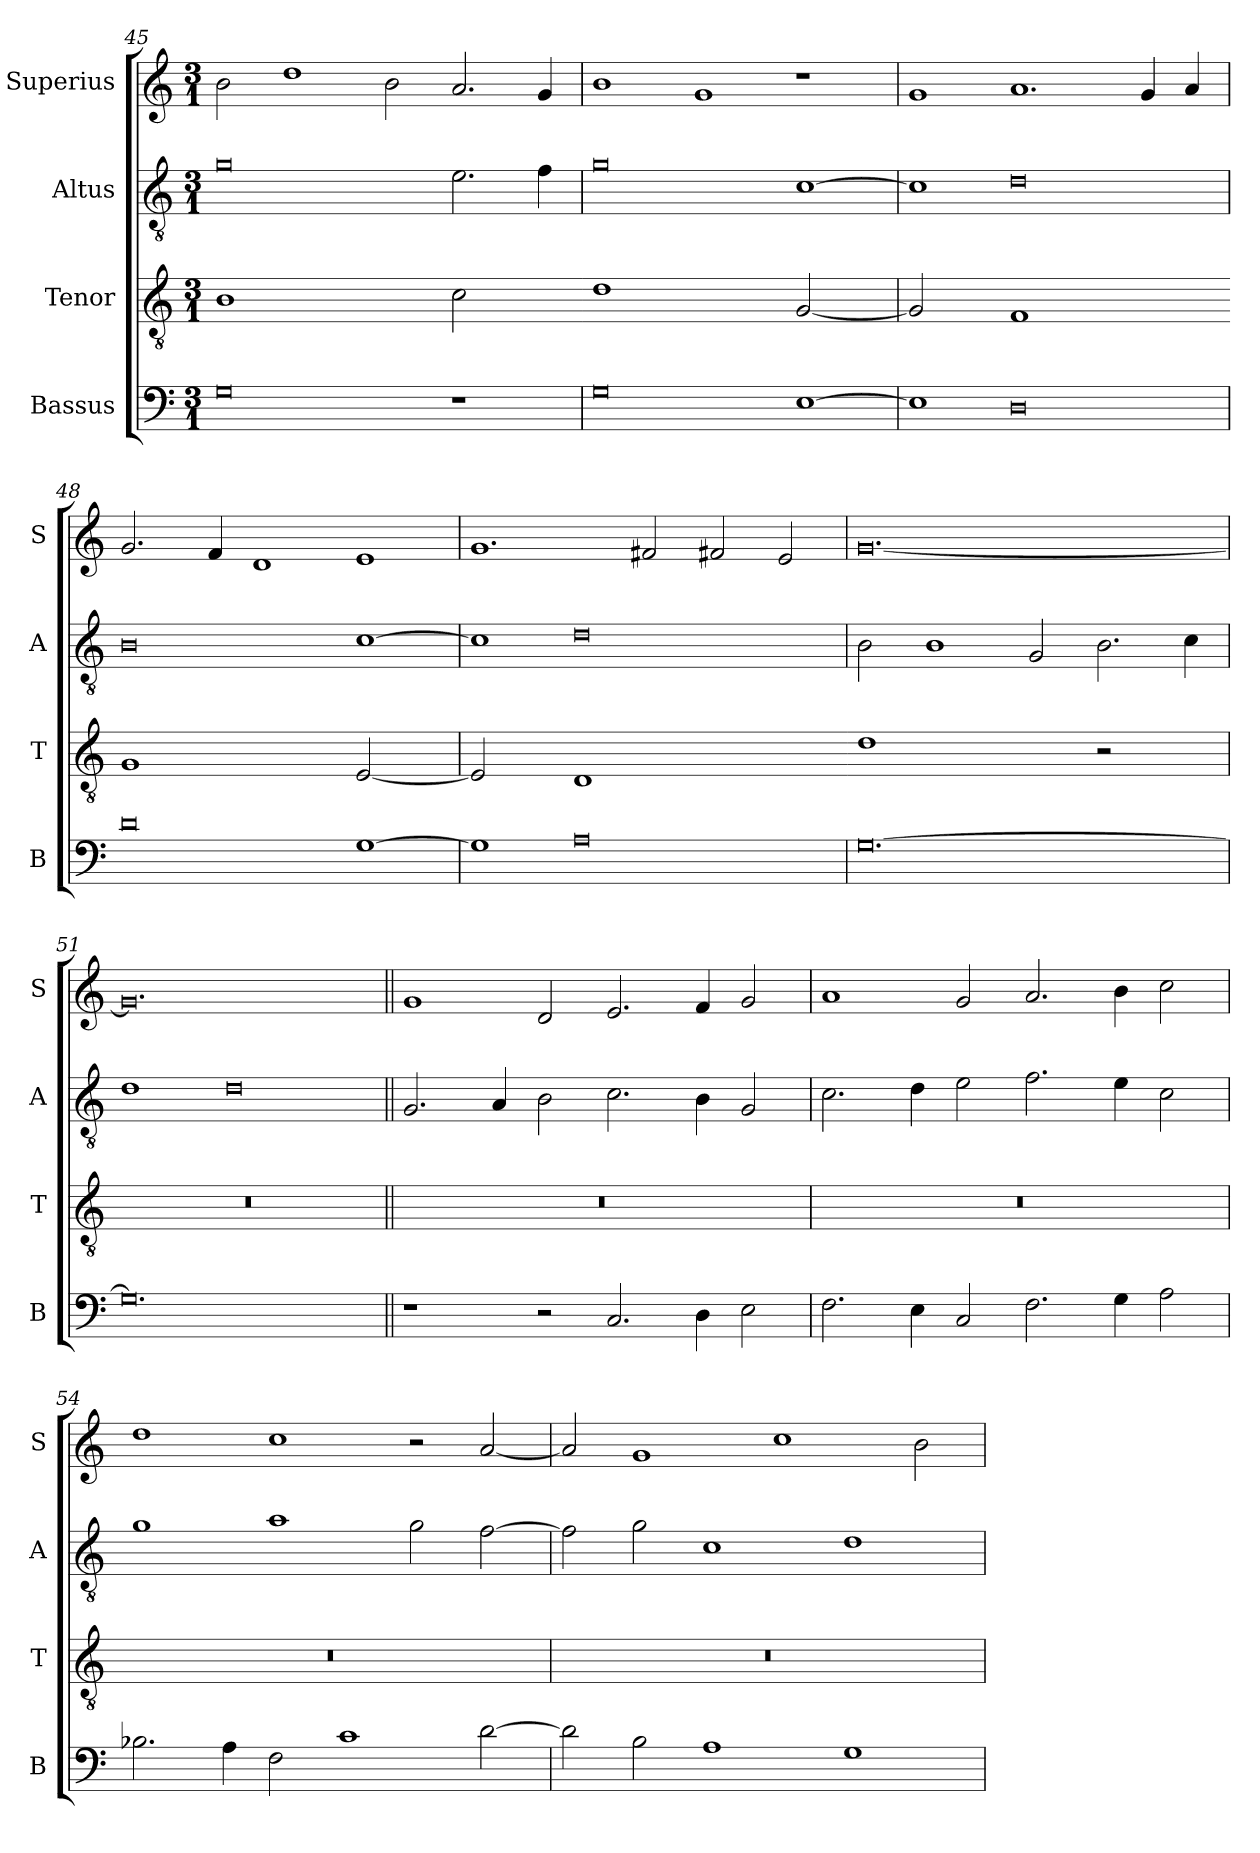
**kern	**kern	**kern	**kern
*part4	*part3	*part2	*part1
*staff4	*staff3	*staff2	*staff1
*I"Bassus	*I"Tenor	*I"Altus	*I"Superius
*I'B	*I'T	*I'A	*I'S
*clefF4	*clefGv2	*clefGv2	*clefG2
*k[]	*k[]	*k[]	*k[]
*M3/1	*M3/1	*M3/1	*M3/1
=45	=45	=45	=45
!	!LO:N:vis=1	!	!
0G	0B	0g	2b\
.	.	.	1dd
.	.	.	2b\
!	!LO:N:vis=2	!	!
1r	1c	2.e\	2.a/
.	.	4f\	4g/
=46	=46-	=46	=46
!	!LO:N:vis=1	!	!
0G	0d	0g	1b
.	.	.	1g
!	!LO:N:vis=2	!	!
[1E	[1G	[1c	1r
=47	=47	=47	=47
!	!LO:N:vis=2	!	!
1E]	1G]	1c]	1g
!	!LO:N:vis=1	!	!
0D	0F	0d	1.a
.	.	.	4g/
.	.	.	4a/
=48	=48-	=48	=48
!	!LO:N:vis=1	!	!
0d	0G	0B	2.g/
.	.	.	4f/
.	.	.	1d
!	!LO:N:vis=2	!	!
[1G	[1E	[1c	1e
=49	=49	=49	=49
!	!LO:N:vis=2	!	!
1G]	1E]	1c]	1.g
!	!LO:N:vis=1	!	!
0A	0D	0d	.
.	.	.	2f#X/
.	.	.	2f#X/
.	.	.	2e/
=50	=50-	=50	=50
!	!LO:N:vis=1	!	!
[0.G	0d	2B\	[0.g
.	.	1B	.
.	.	2G/	.
!	!LO:N:vis=2	!	!
.	1r	2.B\	.
.	.	4c\	.
=51	=51	=51	=51
!	!LO:N:vis=1.	!	!
0.G]	0.r	1d	0.g]
.	.	0d	.
!!LO:LB:g=z
=52||	=52||	=52||	=52||
1r	0.r	2.G/	1g
.	.	4A/	.
2r	.	2B\	2d/
2.C/	.	2.c\	2.e/
4D\	.	4B\	4f/
2E\	.	2G/	2g/
=53	=53	=53	=53
2.F\	0.r	2.c\	1a
4E\	.	4d\	.
2C/	.	2e\	2g/
2.F\	.	2.f\	2.a/
4G\	.	4e\	4b\
2A\	.	2c\	2cc\
=54	=54	=54	=54
2.B-X\	0.r	1g	1dd
4A\	.	.	.
2F\	.	1a	1cc
1c	.	.	.
.	.	2g\	2r
[2d\	.	[2f\	[2a/
=55	=55	=55	=55
2d\]	0.r	2f\]	2a/]
2B\	.	2g\	1g
1A	.	1c	.
.	.	.	1cc
1G	.	1d	.
.	.	.	2b\
=	=	=	=
*-	*-	*-	*-
